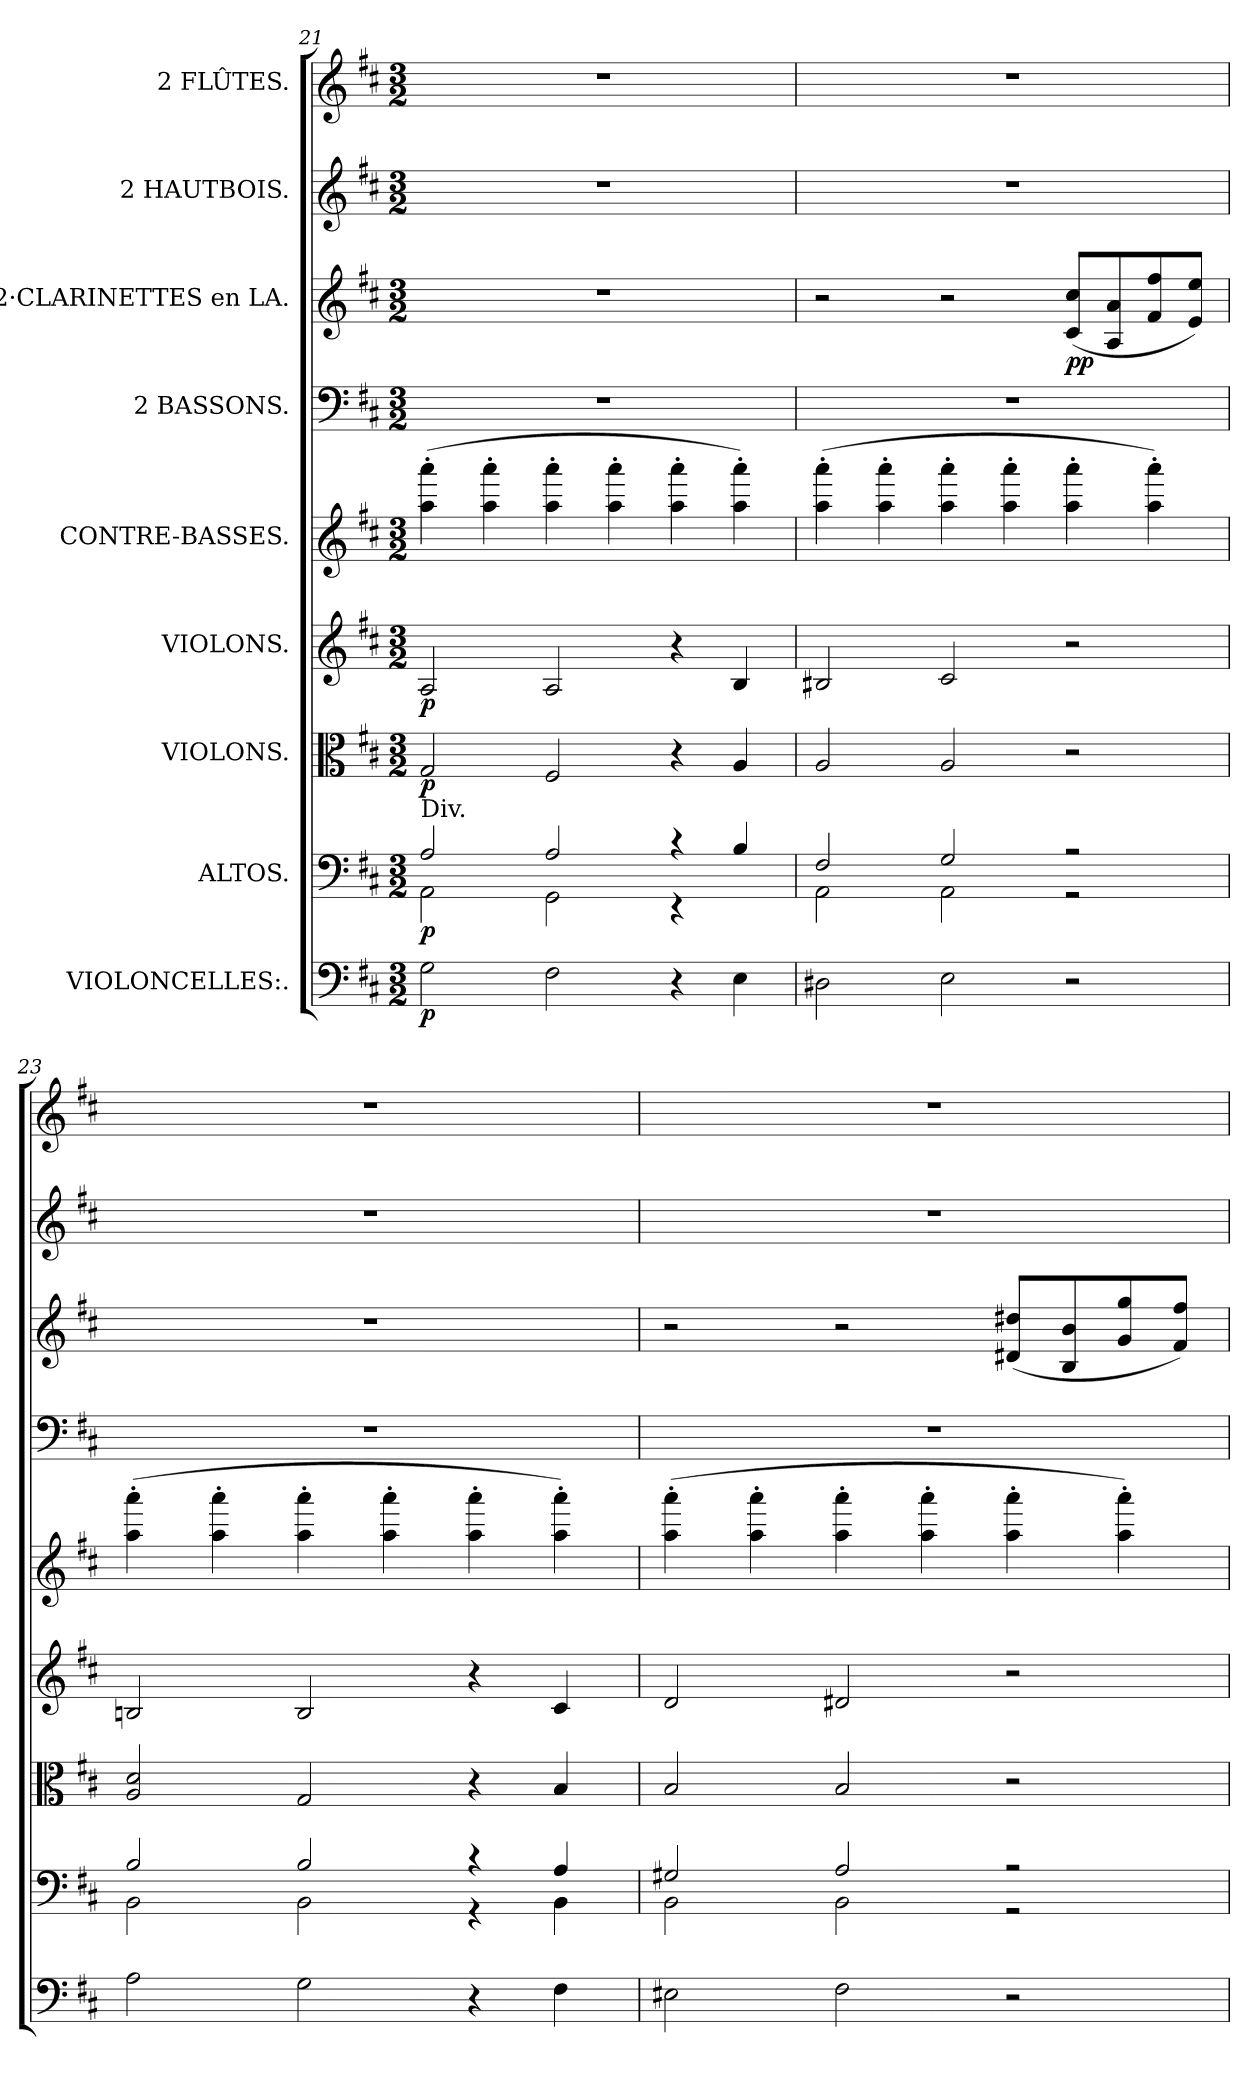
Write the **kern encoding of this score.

**kern	**dynam	**kern	**dynam	**kern	**dynam	**kern	**dynam	**kern	**kern	**kern	**dynam	**kern	**kern
*part9	*part9	*part8	*part8	*part7	*part7	*part6	*part6	*part5	*part4	*part3	*part3	*part2	*part1
*staff9	*staff9	*staff8	*staff8	*staff7	*staff7	*staff6	*staff6	*staff5	*staff4	*staff3	*staff3	*staff2	*staff1
*I"VIOLONCELLES:.	*	*I"ALTOS.	*	*I"VIOLONS.	*	*I"VIOLONS.	*	*I"CONTRE-BASSES.	*I"2 BASSONS.	*I"2·CLARINETTES en LA.	*	*I"2 HAUTBOIS.	*I"2 FLÛTES.
*clefF4	*	*clefF4	*	*clefC3	*	*clefG2	*	*clefG2	*clefF4	*clefG2	*	*clefG2	*clefG2
*	*	*	*	*	*	*	*	*	*	*ITrd2c3	*	*	*
*k[f#c#]	*	*k[f#c#]	*	*k[f#c#]	*	*k[f#c#]	*	*k[f#c#]	*k[f#c#]	*k[f#c#g#d#a#]	*	*k[f#c#]	*k[f#c#]
*D:	*	*D:	*	*D:	*	*D:	*	*D:	*D:	*B:	*	*D:	*D:
*M3/2	*	*M3/2	*	*M3/2	*	*M3/2	*	*M3/2	*M3/2	*M3/2	*	*M3/2	*M3/2
=21	=21	=21	=21	=21	=21	=21	=21	=21	=21	=21	=21	=21	=21
*	*	*^	*	*	*	*	*	*	*	*	*	*	*
!	!	!LO:TX:t=Div.	!	!	!	!	!	!	!	!	!	!	!	!
2G\	p	2A/	2AA\	p	2G/	p	2A/	p	(4aa'\ 4aaa'\	1.r	1.r	.	1.r	1.r
.	.	.	.	.	.	.	.	.	4aa'\ 4aaa'\	.	.	.	.	.
2F#\	.	2A/	2GG\	.	2F#/	.	2A/	.	4aa'\ 4aaa'\	.	.	.	.	.
.	.	.	.	.	.	.	.	.	4aa'\ 4aaa'\	.	.	.	.	.
4r	.	4r	4r	.	4r	.	4r	.	4aa'\ 4aaa'\	.	.	.	.	.
4E\	.	4B/	4ryy	.	4A/	.	4B/	.	4aa'\ 4aaa'\)	.	.	.	.	.
!!LO:PB:g=z
=22	=22	=22	=22	=22	=22	=22	=22	=22	=22	=22	=22	=22	=22	=22
2D#X\	.	2F#/	2AA\	.	2A/	.	2B#X/	.	(4aa'\ 4aaa'\	1.r	2r	.	1.r	1.r
.	.	.	.	.	.	.	.	.	4aa'\ 4aaa'\	.	.	.	.	.
2E\	.	2G/	2AA\	.	2A/	.	2c#/	.	4aa'\ 4aaa'\	.	2r	.	.	.
.	.	.	.	.	.	.	.	.	4aa'\ 4aaa'\	.	.	.	.	.
2r	.	2r	2r	.	2r	.	2r	.	4aa'\ 4aaa'\	.	(8A#/ 8a#/L	pp	.	.
.	.	.	.	.	.	.	.	.	.	.	8F#/ 8f#/	.	.	.
.	.	.	.	.	.	.	.	.	4aa'\ 4aaa'\)	.	8d#/ 8dd#/	.	.	.
.	.	.	.	.	.	.	.	.	.	.	8c#/ 8cc#/J)	.	.	.
=23	=23	=23	=23	=23	=23	=23	=23	=23	=23	=23	=23	=23	=23	=23
2A\	.	2B/	2BB\	.	2A/ 2d/	.	2Bn/	.	(4aa'\ 4aaa'\	1.r	1.r	.	1.r	1.r
.	.	.	.	.	.	.	.	.	4aa'\ 4aaa'\	.	.	.	.	.
2G\	.	2B/	2BB\	.	2G/	.	2B/	.	4aa'\ 4aaa'\	.	.	.	.	.
.	.	.	.	.	.	.	.	.	4aa'\ 4aaa'\	.	.	.	.	.
4r	.	4r	4r	.	4r	.	4r	.	4aa'\ 4aaa'\	.	.	.	.	.
4F#\	.	4A/	4BB\	.	4B/	.	4c#/	.	4aa'\ 4aaa'\)	.	.	.	.	.
=24	=24	=24	=24	=24	=24	=24	=24	=24	=24	=24	=24	=24	=24	=24
2E#X\	.	2G#X/	2BB\	.	2B/	.	2d/	.	(4aa'\ 4aaa'\	1.r	2r	.	1.r	1.r
.	.	.	.	.	.	.	.	.	4aa'\ 4aaa'\	.	.	.	.	.
2F#\	.	2A/	2BB\	.	2B/	.	2d#X/	.	4aa'\ 4aaa'\	.	2r	.	.	.
.	.	.	.	.	.	.	.	.	4aa'\ 4aaa'\	.	.	.	.	.
2r	.	2r	2r	.	2r	.	2r	.	4aa'\ 4aaa'\	.	(8B#X/ 8b#X/L	.	.	.
.	.	.	.	.	.	.	.	.	.	.	8G#/ 8g#/	.	.	.
.	.	.	.	.	.	.	.	.	4aa'\ 4aaa'\)	.	8e/ 8ee/	.	.	.
.	.	.	.	.	.	.	.	.	.	.	8d#/ 8dd#/J)	.	.	.
*	*	*v	*v	*	*	*	*	*	*	*	*	*	*	*
=	=	=	=	=	=	=	=	=	=	=	=	=	=
*-	*-	*-	*-	*-	*-	*-	*-	*-	*-	*-	*-	*-	*-
